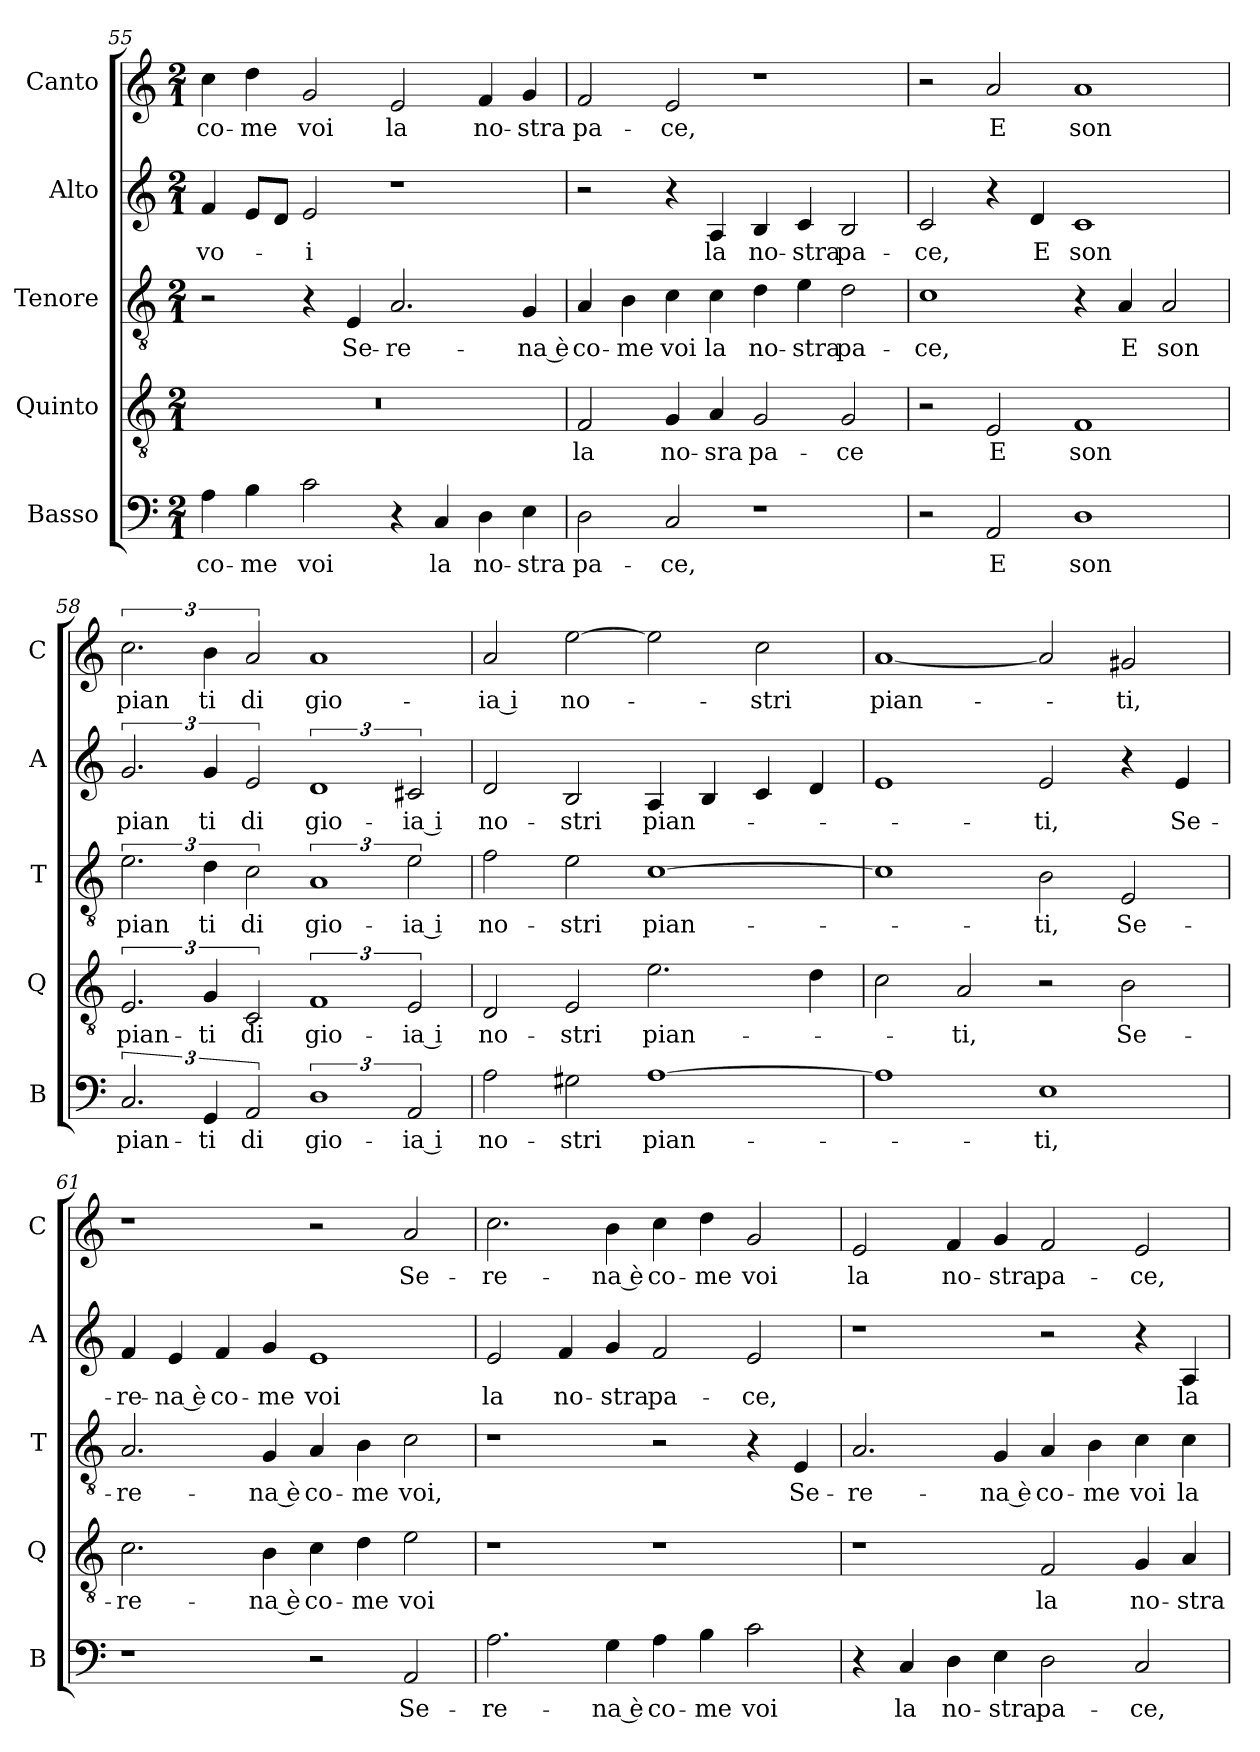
**kern	**text	**kern	**text	**kern	**text	**kern	**text	**kern	**text
*part5	*part5	*part4	*part4	*part3	*part3	*part2	*part2	*part1	*part1
*staff5	*staff5	*staff4	*staff4	*staff3	*staff3	*staff2	*staff2	*staff1	*staff1
*I"Basso	*	*I"Quinto	*	*I"Tenore	*	*I"Alto	*	*I"Canto	*
*I'B	*	*I'Q	*	*I'T	*	*I'A	*	*I'C	*
*clefF4	*	*clefGv2	*	*clefGv2	*	*clefG2	*	*clefG2	*
*k[]	*	*k[]	*	*k[]	*	*k[]	*	*k[]	*
*M2/1	*	*M2/1	*	*M2/1	*	*M2/1	*	*M2/1	*
=55	=55	=55	=55	=55	=55	=55	=55	=55	=55
4A	co-	0r	.	2r	.	4f	vo-	4cc	co-
4B	-me	.	.	.	.	8eL	.	4dd	-me
.	.	.	.	.	.	8dJ	.	.	.
2c	voi	.	.	4r	.	2e	-i	2g	voi
.	.	.	.	4E	Se-	.	.	.	.
4r	.	.	.	2.A	-re-	1r	.	2e	la
4C	la	.	.	.	.	.	.	.	.
4D	no-	.	.	.	.	.	.	4f	no-
4E	-stra	.	.	4G	-na è	.	.	4g	-stra
=56	=56	=56	=56	=56	=56	=56	=56	=56	=56
2D	pa-	2F	la	4A	co-	2r	.	2f	pa-
.	.	.	.	4B	-me	.	.	.	.
2C	-ce,	4G	no-	4c	voi	4r	.	2e	-ce,
.	.	4A	-sra	4c	la	4A	la	.	.
1r	.	2G	pa-	4d	no-	4B	no-	1r	.
.	.	.	.	4e	-stra	4c	-stra	.	.
.	.	2G	-ce	2d	pa-	2B	pa-	.	.
=57	=57	=57	=57	=57	=57	=57	=57	=57	=57
2r	.	2r	.	1c	-ce,	2c	-ce,	2r	.
2AA	E	2E	E	.	.	4r	.	2a	E
.	.	.	.	.	.	4d	E	.	.
1D	son	1F	son	4r	.	1c	son	1a	son
.	.	.	.	4A	E	.	.	.	.
.	.	.	.	2A	son	.	.	.	.
=58	=58	=58	=58	=58	=58	=58	=58	=58	=58
3.C	pian-	3.E	pian-	3.e	pian	3.g	pian	3.cc	pian
6GG	-ti	6G	-ti	6d	ti	6g	ti	6b	ti
3AA	di	3C	di	3c	di	3e	di	3a	di
3%2D	gio-	3%2F	gio-	3%2A	gio-	3%2d	gio-	1a	gio-
3AA	-ia i	3E	-ia i	3e	-ia i	3c#X	-ia i	.	.
=59	=59	=59	=59	=59	=59	=59	=59	=59	=59
2A	no-	2D	no-	2f	no-	2d	no-	2a	-ia i
2G#X	-stri	2E	-stri	2e	-stri	2B	-stri	[2ee	no-
[1A	pian-	2.e	pian-	[1c	pian-	4A	pian-	2ee]	.
.	.	.	.	.	.	4B	.	.	.
.	.	.	.	.	.	4c	.	2cc	-stri
.	.	4d	.	.	.	4d	.	.	.
=60	=60	=60	=60	=60	=60	=60	=60	=60	=60
1A]	.	2c	.	1c]	.	1e	.	[1a	pian-
.	.	2A	-ti,	.	.	.	.	.	.
1E	-ti,	2r	.	2B	-ti,	2e	-ti,	2a]	.
.	.	2B	Se-	2E	Se-	4r	.	2g#X	-ti,
.	.	.	.	.	.	4e	Se-	.	.
=61	=61	=61	=61	=61	=61	=61	=61	=61	=61
1r	.	2.c	-re-	2.A	-re-	4f	-re-	1r	.
.	.	.	.	.	.	4e	-na è	.	.
.	.	.	.	.	.	4f	co-	.	.
.	.	4B	-na è	4G	-na è	4g	-me	.	.
2r	.	4c	co-	4A	co-	1e	voi	2r	.
.	.	4d	-me	4B	-me	.	.	.	.
2AA	Se-	2e	voi	2c	voi,	.	.	2a	Se-
=62	=62	=62	=62	=62	=62	=62	=62	=62	=62
2.A	-re-	1r	.	1r	.	2e	la	2.cc	-re-
.	.	.	.	.	.	4f	no-	.	.
4G	-na è	.	.	.	.	4g	-stra	4b	-na è
4A	co-	1r	.	2r	.	2f	pa-	4cc	co-
4B	-me	.	.	.	.	.	.	4dd	-me
2c	voi	.	.	4r	.	2e	-ce,	2g	voi
.	.	.	.	4E	Se-	.	.	.	.
=63	=63	=63	=63	=63	=63	=63	=63	=63	=63
4r	.	1r	.	2.A	-re-	1r	.	2e	la
4C	la	.	.	.	.	.	.	.	.
4D	no-	.	.	.	.	.	.	4f	no-
4E	-stra	.	.	4G	-na è	.	.	4g	-stra
2D	pa-	2F	la	4A	co-	2r	.	2f	pa-
.	.	.	.	4B	-me	.	.	.	.
2C	-ce,	4G	no-	4c	voi	4r	.	2e	-ce,
.	.	4A	-stra	4c	la	4A	la	.	.
=	=	=	=	=	=	=	=	=	=
*-	*-	*-	*-	*-	*-	*-	*-	*-	*-
